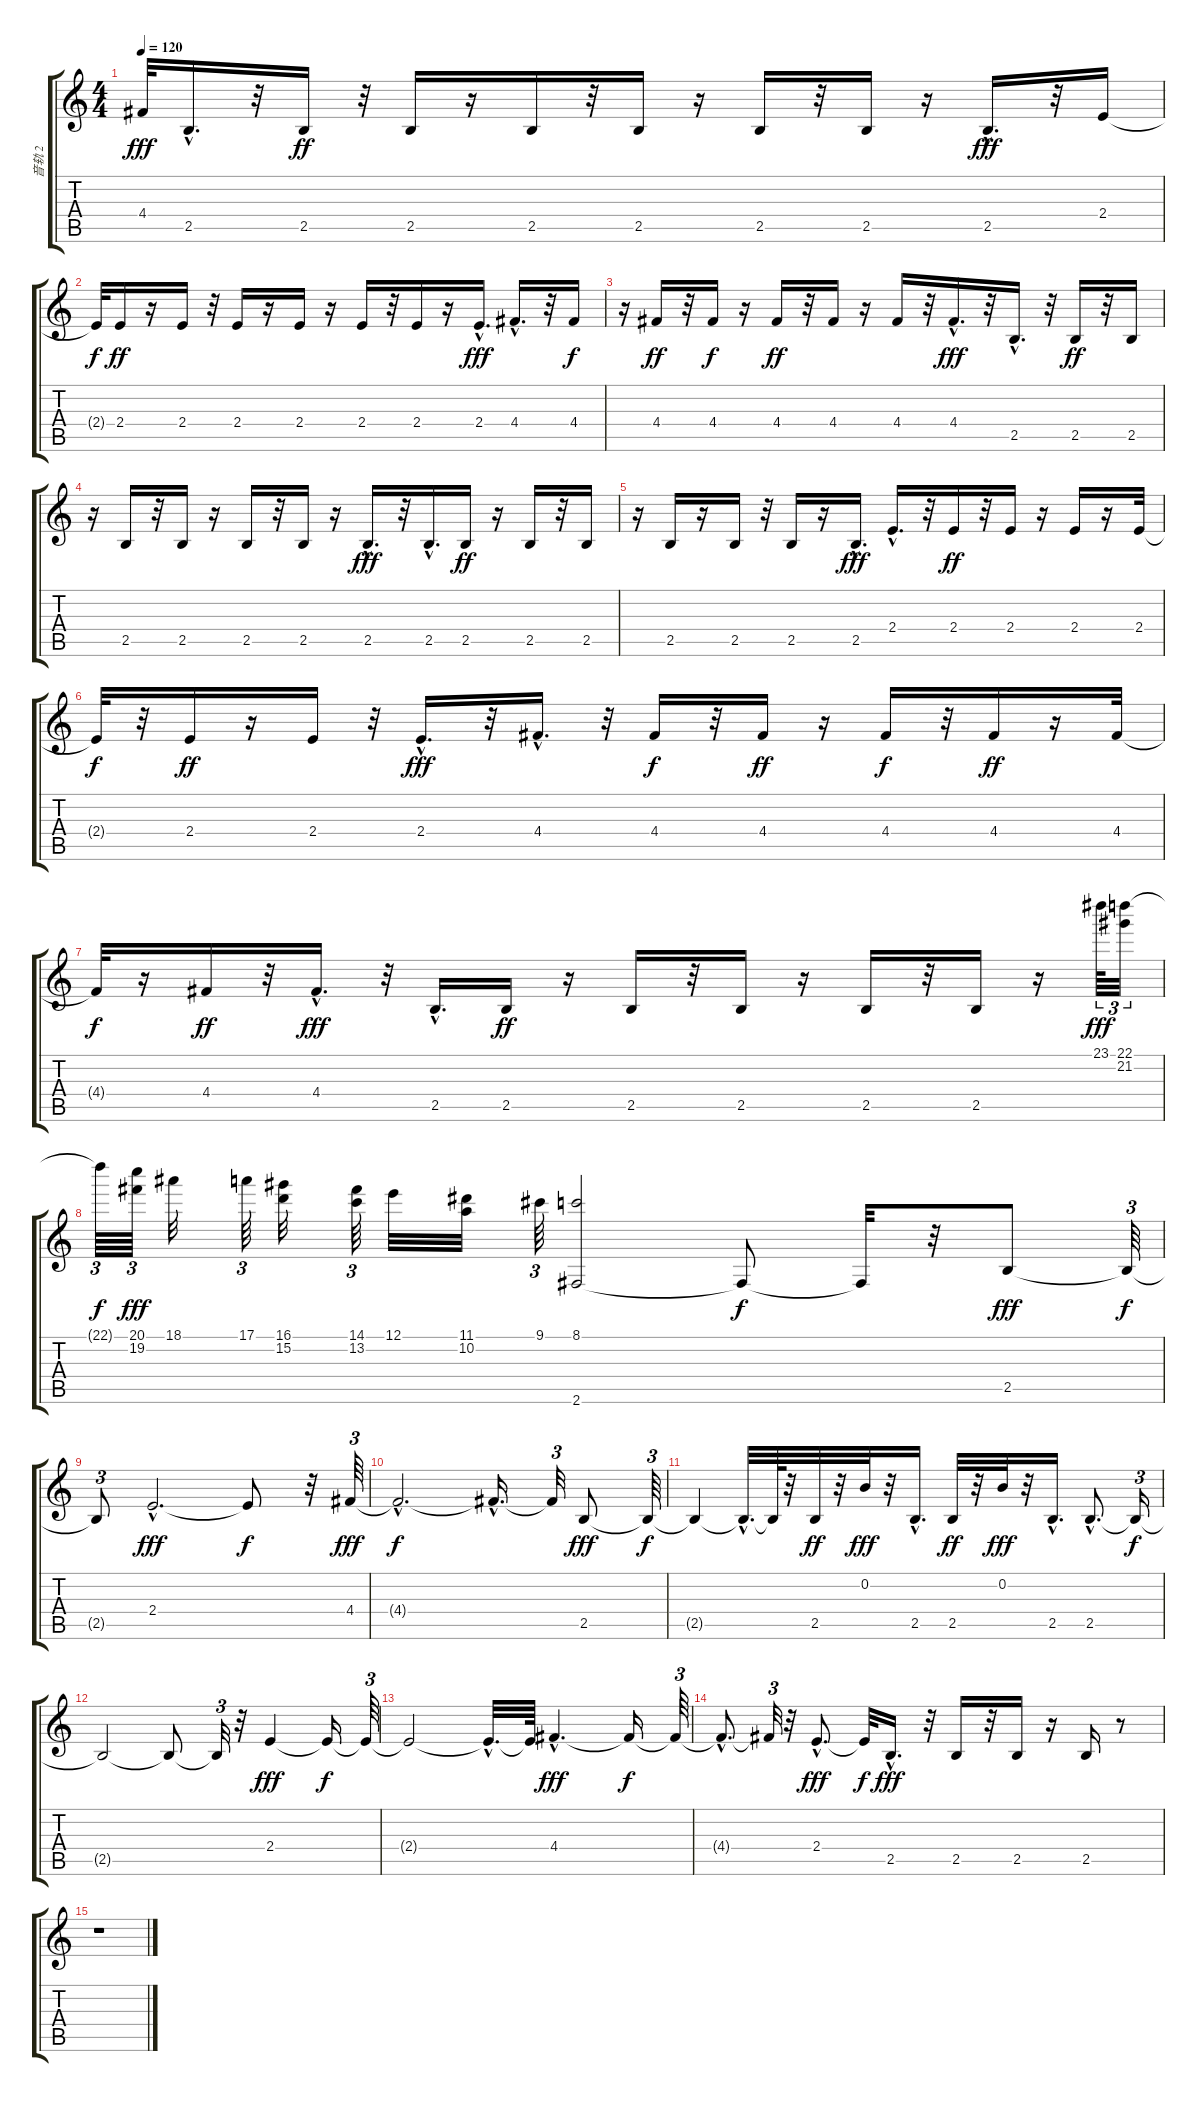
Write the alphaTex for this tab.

\track ("音轨 2" "音轨 2") {instrument distortionguitar}
\staff {score tabs}
\tuning (E4 B3 G3 D3 A2 E2) {hide}
\ts (4 4)
\tempo 120
\clef g2
\ks c
4.4.32{dy fff instrument distortionguitar} 2.5{hac}.16{d} r.32 2.5.16{dy ff} r.32 2.5.16 r.16 2.5.16 r.32 2.5.16 r.16 2.5.16 r.32 2.5.16 r.16 2.5{hac}.16{d dy fff} r.32 2.4.16 |
2.4{t}.32{dy f} 2.4.16{dy ff} r.16 2.4.16 r.32 2.4.16 r.16 2.4.16 r.16 2.4.16 r.32 2.4.16 r.16 2.4{hac}.16{d dy fff} 4.4{hac}.16{d} r.32 4.4.16{dy f} |
r.16 4.4.16{dy ff} r.32 4.4.16{dy f} r.16 4.4.16{dy ff} r.32 4.4.16 r.16 4.4.16 r.32 4.4{hac}.16{d dy fff} r.32 2.5{hac}.16{d} r.32 2.5.16{dy ff} r.32 2.5.16 |
r.16 2.5.16 r.32 2.5.16 r.16 2.5.16 r.32 2.5.16 r.16 2.5{hac}.16{d dy fff} r.32 2.5{hac}.16{d} 2.5.16{dy ff} r.16 2.5.16 r.32 2.5.16 |
r.16 2.5.16 r.16 2.5.16 r.32 2.5.16 r.16 2.5{hac}.16{d dy fff} 2.4{hac}.16{d} r.32 2.4.16{dy ff} r.32 2.4.16 r.16 2.4.16 r.16 2.4.32 |
2.4{t}.32{dy f} r.32 2.4.16{dy ff} r.16 2.4.16 r.32 2.4{hac}.16{d dy fff} r.32 4.4{hac}.16{d} r.32 4.4.16{dy f} r.32 4.4.16{dy ff} r.16 4.4.16{dy f} r.32 4.4.16{dy ff} r.16 4.4.32 |
4.4{t}.32{dy f} r.16 4.4.16{dy ff} r.32 4.4{hac}.16{d dy fff} r.32 2.5{hac}.16{d} 2.5.16{dy ff} r.16 2.5.16 r.32 2.5.16 r.16 2.5.16 r.32 2.5.16 r.16 23.1.64{tu (3 2) dy fff} (22.1 21.2).32{tu (3 2)} |
22.1{t}.64{tu (3 2) dy f} (20.1 19.2).64{tu (3 2) dy fff} 18.1.32 17.1.64{tu (3 2)} (16.1 15.2).32 (14.1 13.2).64{tu (3 2)} 12.1.32 (11.1 10.2).32 9.1.64{tu (3 2)} (8.1 2.6).2 2.6{t}.8{dy f} 2.6{t}.32 r.32 2.5.8{dy fff} 2.5{t}.64{tu (3 2) dy f} |
2.5{t}.8{tu (3 2)} 2.4{hac}.2{d dy fff} 2.4{t}.8{dy f} r.32 4.4.64{tu (3 2) dy fff} |
4.4{hac t}.2{d dy f} 4.4{hac t}.16{d} 4.4{t}.32{tu (3 2)} 2.5.8{dy fff} 2.5{t}.64{tu (3 2) dy f} |
2.5{t}.4 2.5{hac t}.32{d} 2.5{t}.64 r.32 2.5.32{dy ff} r.32 0.2.32{dy fff} r.32 2.5{hac}.16{d} 2.5.32{dy ff} r.32 0.2.32{dy fff} r.32 2.5{hac}.16{d} 2.5{hac}.8{d} 2.5{t}.16{tu (3 2) dy f} |
2.5{t}.2 2.5{t}.8 2.5{t}.32{tu (3 2)} r.32 2.4.4{dy fff} 2.4{t}.16{dy f} 2.4{t}.64{tu (3 2)} |
2.4{t}.2 2.4{hac t}.32{d} 2.4{t}.64 4.4{hac}.4{d dy fff} 4.4{t}.16{dy f} 4.4{t}.64{tu (3 2)} |
4.4{hac t}.8{d} 4.4{t}.32{tu (3 2)} r.32 2.4{hac}.8{d dy fff} 2.4{t}.32{dy f} 2.5{hac}.16{d dy fff} r.32 2.5.16 r.32 2.5.16 r.16 2.5.16 r.8 |
r.1
